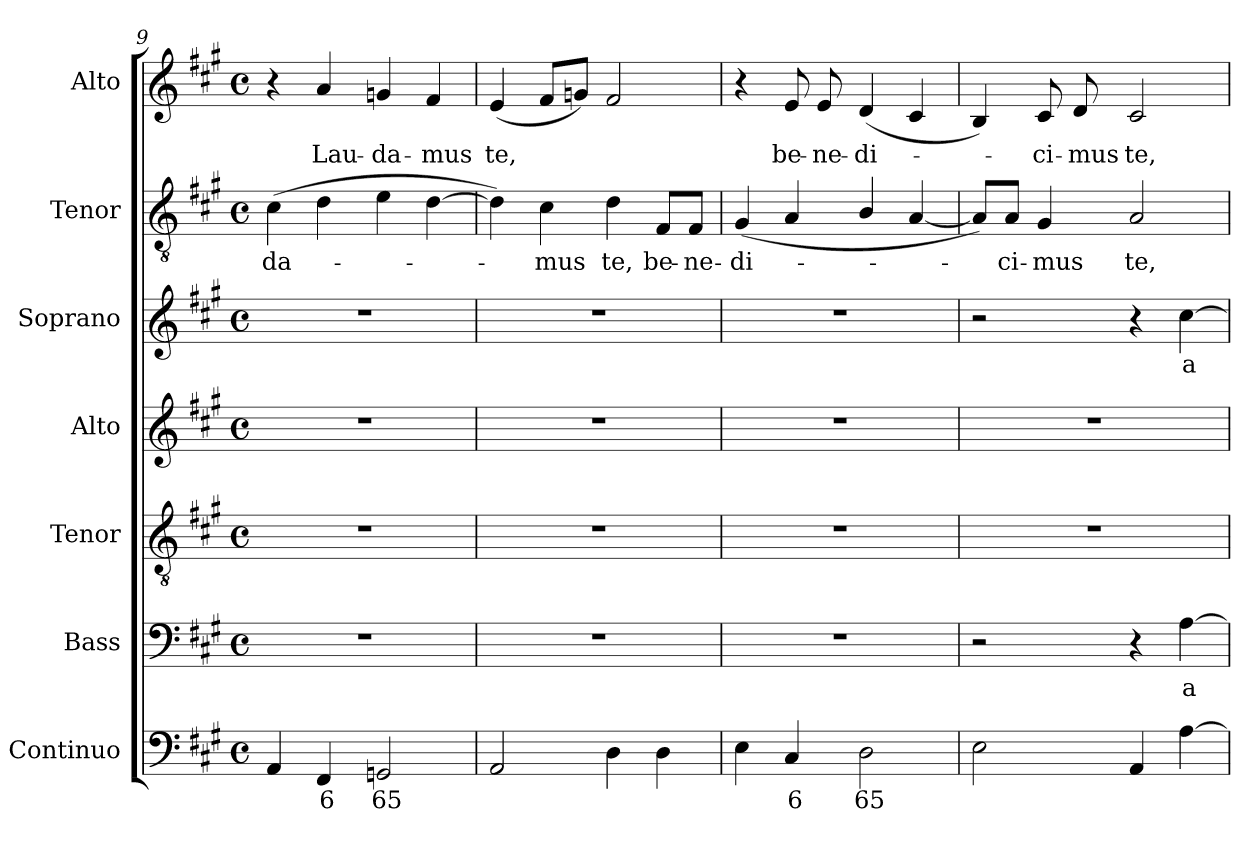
**kern	**text	**kern	**text	**kern	**kern	**kern	**text	**kern	**text	**kern	**text
*part7	*part7	*part6	*part6	*part5	*part4	*part3	*part3	*part2	*part2	*part1	*part1
*staff7	*staff7	*staff6	*staff6	*staff5	*staff4	*staff3	*staff3	*staff2	*staff2	*staff1	*staff1
*I"Continuo	*	*I"Bass	*	*I"Tenor	*I"Alto	*I"Soprano	*	*I"Tenor	*	*I"Alto	*
*I'Cont.	*	*I'B.	*	*I'T.	*I'A.	*I'S.	*	*I'T.	*	*I'A.	*
*clefF4	*	*clefF4	*	*clefGv2	*clefG2	*clefG2	*	*clefGv2	*	*clefG2	*
*	*	*	*	*ITrd7c12	*	*	*	*ITrd7c12	*	*	*
*k[f#c#g#]	*	*k[f#c#g#]	*	*k[f#c#g#]	*k[f#c#g#]	*k[f#c#g#]	*	*k[f#c#g#]	*	*k[f#c#g#]	*
*A:	*	*A:	*	*A:	*A:	*A:	*	*A:	*	*A:	*
*M4/4	*	*M4/4	*	*M4/4	*M4/4	*M4/4	*	*M4/4	*	*M4/4	*
*met(c)	*	*met(c)	*	*met(c)	*met(c)	*met(c)	*	*met(c)	*	*met(c)	*
=9	=9	=9	=9	=9	=9	=9	=9	=9	=9	=9	=9
!	!	!	!	!	!	!	!	!	!LO:LY:b:color=#000000	!	!
4AAi/	.	1r	.	1r	1r	1r	.	(4C#i\	-da-	4r	.
!	!LO:LY:b:color=#000000	!	!	!	!	!	!	!	!	!	!
!	!	!	!	!	!	!	!	!	!	!	!LO:LY:b:color=#000000
4FF#i/	6	.	.	.	.	.	.	4Di\	.	4ai/	Lau-
!	!LO:LY:b:color=#000000	!	!	!	!	!	!	!	!	!	!
!	!	!	!	!	!	!	!	!	!	!	!LO:LY:b:color=#000000
2GGni/	65	.	.	.	.	.	.	4Ei\	.	4gni/	-da-
!	!	!	!	!	!	!	!	!	!	!	!LO:LY:b:color=#000000
.	.	.	.	.	.	.	.	[4Di\	.	4f#i/	-mus
!!LO:PB:g=z
=10	=10	=10	=10	=10	=10	=10	=10	=10	=10	=10	=10
!	!	!	!	!	!	!	!	!	!	!	!LO:LY:b:color=#000000
2AAi/	.	1r	.	1r	1r	1r	.	4Di\])	.	(4ei/	te,
!	!	!	!	!	!	!	!	!	!LO:LY:b:color=#000000	!	!
.	.	.	.	.	.	.	.	4C#i\	-mus	8f#i/L	.
.	.	.	.	.	.	.	.	.	.	8gni/J)	.
!	!	!	!	!	!	!	!	!	!LO:LY:b:color=#000000	!	!
4Di\	.	.	.	.	.	.	.	4Di\	te,	2f#i/	.
!	!	!	!	!	!	!	!	!	!LO:LY:b:color=#000000	!	!
4Di\	.	.	.	.	.	.	.	8FF#i/L	be-	.	.
!	!	!	!	!	!	!	!	!	!LO:LY:b:color=#000000	!	!
.	.	.	.	.	.	.	.	8FF#i/J	-ne-	.	.
=11	=11	=11	=11	=11	=11	=11	=11	=11	=11	=11	=11
!	!	!	!	!	!	!	!	!	!LO:LY:b:color=#000000	!	!
4Ei\	.	1r	.	1r	1r	1r	.	(4GG#i/	-di-	4r	.
!	!LO:LY:b:color=#000000	!	!	!	!	!	!	!	!	!	!
!	!	!	!	!	!	!	!	!	!	!	!LO:LY:b:color=#000000
4C#i/	6	.	.	.	.	.	.	4AAi/	.	8ei/	be-
!	!	!	!	!	!	!	!	!	!	!	!LO:LY:b:color=#000000
.	.	.	.	.	.	.	.	.	.	8ei/	-ne-
!	!LO:LY:b:color=#000000	!	!	!	!	!	!	!	!	!	!
!	!	!	!	!	!	!	!	!	!	!	!LO:LY:b:color=#000000
2Di\	65	.	.	.	.	.	.	4BBi/	.	(4di/	-di-
.	.	.	.	.	.	.	.	[4AAi/	.	4c#i/	.
=12	=12	=12	=12	=12	=12	=12	=12	=12	=12	=12	=12
2Ei\	.	2r	.	1r	1r	2r	.	8AAi/L])	.	4Bi/)	.
!	!	!	!	!	!	!	!	!	!LO:LY:b:color=#000000	!	!
.	.	.	.	.	.	.	.	8AAi/J	-ci-	.	.
!	!	!	!	!	!	!	!	!	!LO:LY:b:color=#000000	!	!
!	!	!	!	!	!	!	!	!	!	!	!LO:LY:b:color=#000000
.	.	.	.	.	.	.	.	4GG#i/	-mus	8c#i/	-ci-
!	!	!	!	!	!	!	!	!	!	!	!LO:LY:b:color=#000000
.	.	.	.	.	.	.	.	.	.	8di/	-mus
!	!	!	!	!	!	!	!	!	!LO:LY:b:color=#000000	!	!
!	!	!	!	!	!	!	!	!	!	!	!LO:LY:b:color=#000000
4AAi/	.	4r	.	.	.	4r	.	2AAi/	te,	2c#i/	te,
!	!	!	!LO:LY:b:color=#000000	!	!	!	!	!	!	!	!
!	!	!	!	!	!	!	!LO:LY:b:color=#000000	!	!	!	!
[4Ai\	.	[4Ai\	a-	.	.	[4cc#i\	a-	.	.	.	.
=	=	=	=	=	=	=	=	=	=	=	=
*-	*-	*-	*-	*-	*-	*-	*-	*-	*-	*-	*-
